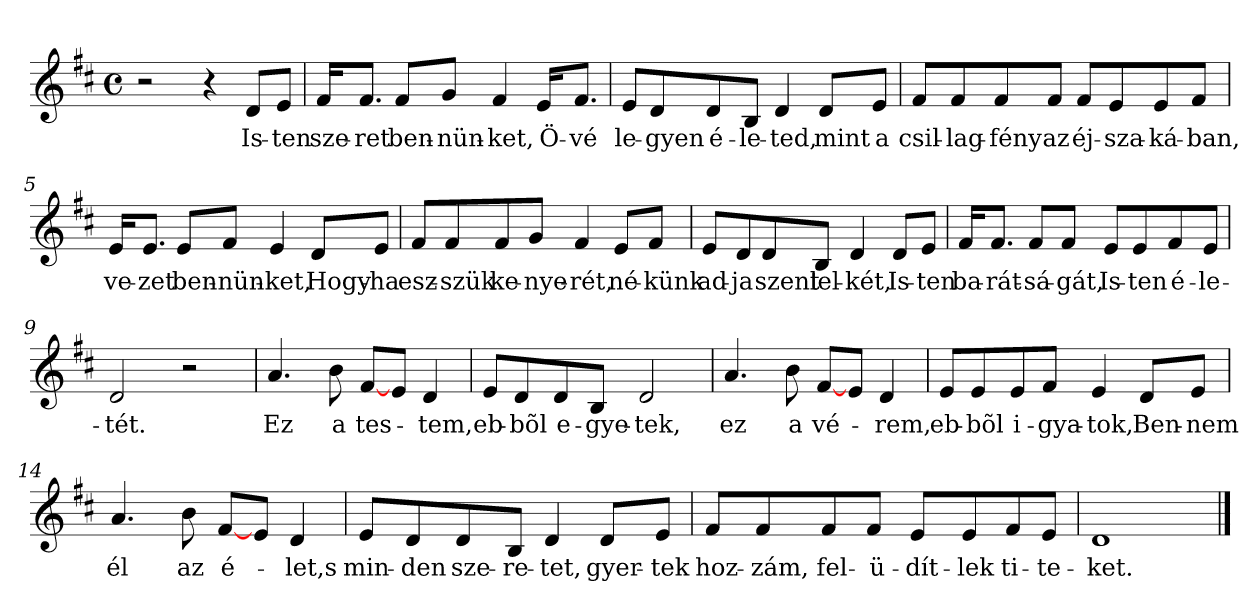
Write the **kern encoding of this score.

**kern	**text
*part1	*part1
*staff1	*staff1
*clefG2	*
*k[f#c#]	*
*D:	*
*M4/4	*
*met(c)	*
=1	=1
2r	.
4r	.
!	!LO:LY:b
8d/L	Is-
!	!LO:LY:b
8e/J	-ten
=2	=2
!	!LO:LY:b
16f#/KL	sze-
!	!LO:LY:b
8.f#/J	-ret
!	!LO:LY:b
8f#/L	ben-
!	!LO:LY:b
8g/J	-nün-
!	!LO:LY:b
4f#/	-ket,
!	!LO:LY:b
16e/KL	Ö-
!	!LO:LY:b
8.f#/J	-vé
=3	=3
!	!LO:LY:b
8e/L	le-
!	!LO:LY:b
8d/	-gyen
!	!LO:LY:b
8d/	é-
!	!LO:LY:b
8B/J	-le-
!	!LO:LY:b
4d/	-ted,
!	!LO:LY:b
8d/L	mint
!	!LO:LY:b
8e/J	a
!!LO:LB:g=z
=4	=4
!	!LO:LY:b
8f#/L	csil-
!	!LO:LY:b
8f#/	-lag-
!	!LO:LY:b
8f#/	-fény
!	!LO:LY:b
8f#/J	az
!	!LO:LY:b
8f#/L	éj-
!	!LO:LY:b
8e/	-sza-
!	!LO:LY:b
8e/	-ká-
!	!LO:LY:b
8f#/J	-ban,
=5	=5
!	!LO:LY:b
16e/KL	ve-
!	!LO:LY:b
8.e/J	-zet
!	!LO:LY:b
8e/L	ben-
!	!LO:LY:b
8f#/J	-nün-
!	!LO:LY:b
4e/	-ket,
!	!LO:LY:b
8d/L	Hogy-
!	!LO:LY:b
8e/J	-ha
=6	=6
!	!LO:LY:b
8f#/L	esz-
!	!LO:LY:b
8f#/	-szük
!	!LO:LY:b
8f#/	ke-
!	!LO:LY:b
8g/J	-nye-
!	!LO:LY:b
4f#/	-rét,
!	!LO:LY:b
8e/L	né-
!	!LO:LY:b
8f#/J	-künk
!!LO:LB:g=z
=7	=7
!	!LO:LY:b
8e/L	ad-
!	!LO:LY:b
8d/	-ja
!	!LO:LY:b
8d/	szent
!	!LO:LY:b
8B/J	lel-
!	!LO:LY:b
4d/	-két,
!	!LO:LY:b
8d/L	Is-
!	!LO:LY:b
8e/J	-ten
=8	=8
!	!LO:LY:b
16f#/KL	ba-
!	!LO:LY:b
8.f#/J	-rát-
!	!LO:LY:b
8f#/L	-sá-
!	!LO:LY:b
8f#/J	-gát,
!	!LO:LY:b
8e/L	Is-
!	!LO:LY:b
8e/	-ten
!	!LO:LY:b
8f#/	é-
!	!LO:LY:b
8e/J	-le-
=9	=9
!	!LO:LY:b
2d/	-tét.
2r	.
!!LO:LB:g=z
=10	=10
!	!LO:LY:b
4.a/	Ez
!	!LO:LY:b
8b\	a
!	!LO:LY:b
[8f#/L	tes-
8e/J	.
!	!LO:LY:b
4d/	-tem,
=11	=11
!	!LO:LY:b
8e/L	eb-
!	!LO:LY:b
8d/	-bõl
!	!LO:LY:b
8d/	e-
!	!LO:LY:b
8B/J	-gye-
!	!LO:LY:b
2d/	-tek,
=12	=12
!	!LO:LY:b
4.a/	ez
!	!LO:LY:b
8b\	a
!	!LO:LY:b
[8f#/L	vé-
8e/J	.
!	!LO:LY:b
4d/	-rem,
=13	=13
!	!LO:LY:b
8e/L	eb-
!	!LO:LY:b
8e/	-bõl
!	!LO:LY:b
8e/	i-
!	!LO:LY:b
8f#/J	-gya-
!	!LO:LY:b
4e/	-tok,
!	!LO:LY:b
8d/L	Ben-
!	!LO:LY:b
8e/J	-nem
!!LO:LB:g=z
=14	=14
!	!LO:LY:b
4.a/	él
!	!LO:LY:b
8b\	az
!	!LO:LY:b
[8f#/L	é-
8e/J	.
!	!LO:LY:b
4d/	-let,s
=15	=15
!	!LO:LY:b
8e/L	min-
!	!LO:LY:b
8d/	-den
!	!LO:LY:b
8d/	sze-
!	!LO:LY:b
8B/J	-re-
!	!LO:LY:b
4d/	-tet,
!	!LO:LY:b
8d/L	gyer-
!	!LO:LY:b
8e/J	-tek
=16	=16
!	!LO:LY:b
8f#/L	hoz-
!	!LO:LY:b
8f#/	-zám,
!	!LO:LY:b
8f#/	fel-
!	!LO:LY:b
8f#/J	-ü-
!	!LO:LY:b
8e/L	-dít-
!	!LO:LY:b
8e/	-lek
!	!LO:LY:b
8f#/	ti-
!	!LO:LY:b
8e/J	-te-
=17	=17
!	!LO:LY:b
1d	-ket.
==	==
*-	*-
